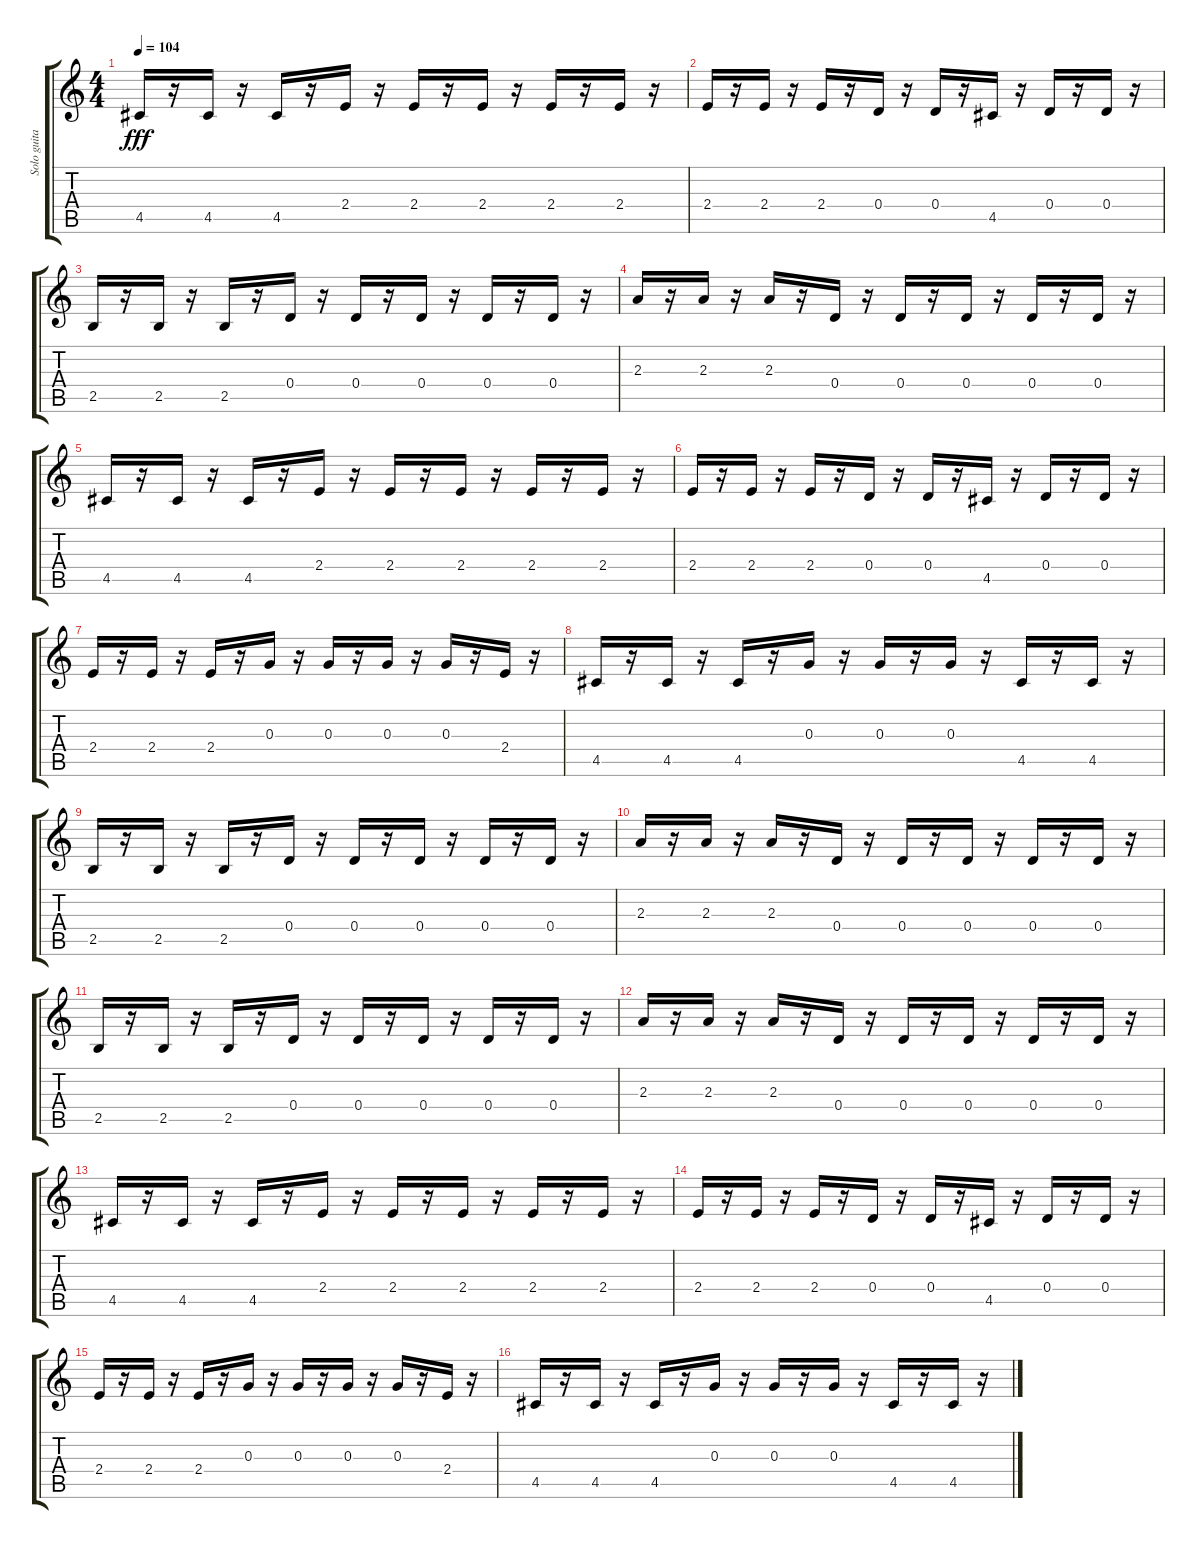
\track ("Solo guitar" "Solo guita") {instrument electricguitarclean}
\staff {score tabs}
\tuning (E4 B3 G3 D3 A2 E2) {hide}
\ts (4 4)
\tempo 104
\clef g2
\ks c
4.5.16{dy fff} r.16 4.5.16 r.16 4.5.16 r.16 2.4.16 r.16 2.4.16 r.16 2.4.16 r.16 2.4.16 r.16 2.4.16 r.16 |
2.4.16 r.16 2.4.16 r.16 2.4.16 r.16 0.4.16 r.16 0.4.16 r.16 4.5.16 r.16 0.4.16 r.16 0.4.16 r.16 |
2.5.16 r.16 2.5.16 r.16 2.5.16 r.16 0.4.16 r.16 0.4.16 r.16 0.4.16 r.16 0.4.16 r.16 0.4.16 r.16 |
2.3.16 r.16 2.3.16 r.16 2.3.16 r.16 0.4.16 r.16 0.4.16 r.16 0.4.16 r.16 0.4.16 r.16 0.4.16 r.16 |
4.5.16 r.16 4.5.16 r.16 4.5.16 r.16 2.4.16 r.16 2.4.16 r.16 2.4.16 r.16 2.4.16 r.16 2.4.16 r.16 |
2.4.16 r.16 2.4.16 r.16 2.4.16 r.16 0.4.16 r.16 0.4.16 r.16 4.5.16 r.16 0.4.16 r.16 0.4.16 r.16 |
2.4.16 r.16 2.4.16 r.16 2.4.16 r.16 0.3.16 r.16 0.3.16 r.16 0.3.16 r.16 0.3.16 r.16 2.4.16 r.16 |
4.5.16 r.16 4.5.16 r.16 4.5.16 r.16 0.3.16 r.16 0.3.16 r.16 0.3.16 r.16 4.5.16 r.16 4.5.16 r.16 |
2.5.16 r.16 2.5.16 r.16 2.5.16 r.16 0.4.16 r.16 0.4.16 r.16 0.4.16 r.16 0.4.16 r.16 0.4.16 r.16 |
2.3.16 r.16 2.3.16 r.16 2.3.16 r.16 0.4.16 r.16 0.4.16 r.16 0.4.16 r.16 0.4.16 r.16 0.4.16 r.16 |
2.5.16 r.16 2.5.16 r.16 2.5.16 r.16 0.4.16 r.16 0.4.16 r.16 0.4.16 r.16 0.4.16 r.16 0.4.16 r.16 |
2.3.16 r.16 2.3.16 r.16 2.3.16 r.16 0.4.16 r.16 0.4.16 r.16 0.4.16 r.16 0.4.16 r.16 0.4.16 r.16 |
4.5.16 r.16 4.5.16 r.16 4.5.16 r.16 2.4.16 r.16 2.4.16 r.16 2.4.16 r.16 2.4.16 r.16 2.4.16 r.16 |
2.4.16 r.16 2.4.16 r.16 2.4.16 r.16 0.4.16 r.16 0.4.16 r.16 4.5.16 r.16 0.4.16 r.16 0.4.16 r.16 |
2.4.16 r.16 2.4.16 r.16 2.4.16 r.16 0.3.16 r.16 0.3.16 r.16 0.3.16 r.16 0.3.16 r.16 2.4.16 r.16 |
4.5.16 r.16 4.5.16 r.16 4.5.16 r.16 0.3.16 r.16 0.3.16 r.16 0.3.16 r.16 4.5.16 r.16 4.5.16 r.16
